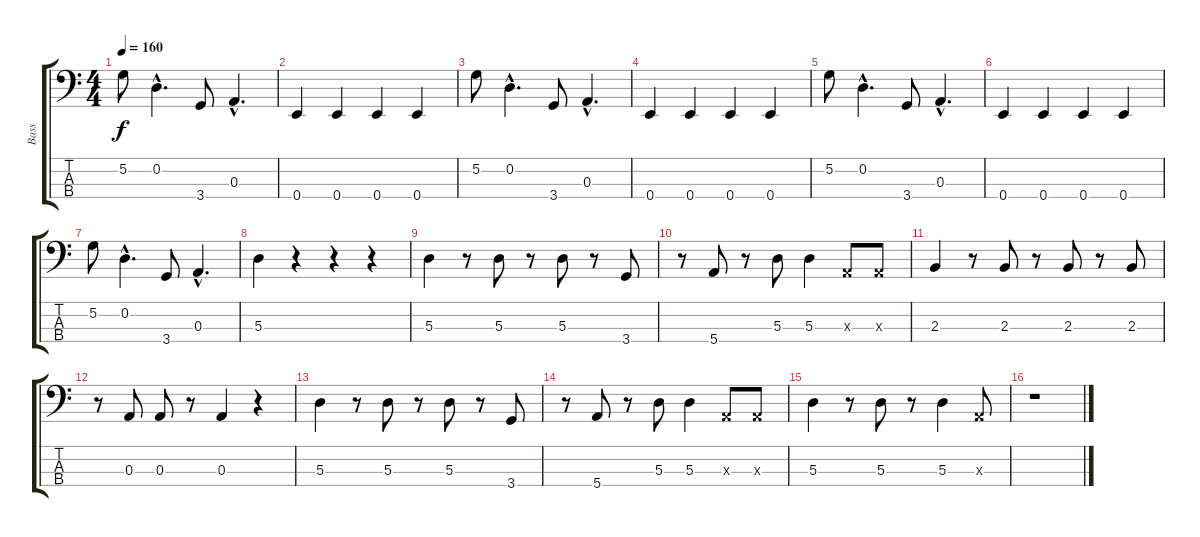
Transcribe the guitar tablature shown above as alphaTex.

\track ("Bass" "Bass") {instrument electricbassfinger}
\staff {score tabs}
\tuning (G2 D2 A1 E1) {hide}
\ts (4 4)
\tempo 160
\clef f4
\ks c
5.2.8{dy f} 0.2{hac}.4{d} 3.4.8 0.3{hac}.4{d} |
0.4.4 0.4.4 0.4.4 0.4.4 |
5.2.8 0.2{hac}.4{d} 3.4.8 0.3{hac}.4{d} |
0.4.4 0.4.4 0.4.4 0.4.4 |
5.2.8 0.2{hac}.4{d} 3.4.8 0.3{hac}.4{d} |
0.4.4 0.4.4 0.4.4 0.4.4 |
5.2.8 0.2{hac}.4{d} 3.4.8 0.3{hac}.4{d} |
5.3.4 r.4 r.4 r.4 |
5.3.4 r.8 5.3.8 r.8 5.3.8 r.8 3.4.8 |
r.8 5.4.8 r.8 5.3.8 5.3.4 0.3{x}.8 0.3{x}.8 |
2.3.4 r.8 2.3.8 r.8 2.3.8 r.8 2.3.8 |
r.8 0.3.8 0.3.8 r.8 0.3.4 r.4 |
5.3.4 r.8 5.3.8 r.8 5.3.8 r.8 3.4.8 |
r.8 5.4.8 r.8 5.3.8 5.3.4 0.3{x}.8 0.3{x}.8 |
5.3.4 r.8 5.3.8 r.8 5.3.4 0.3{x}.8 |
r.1
